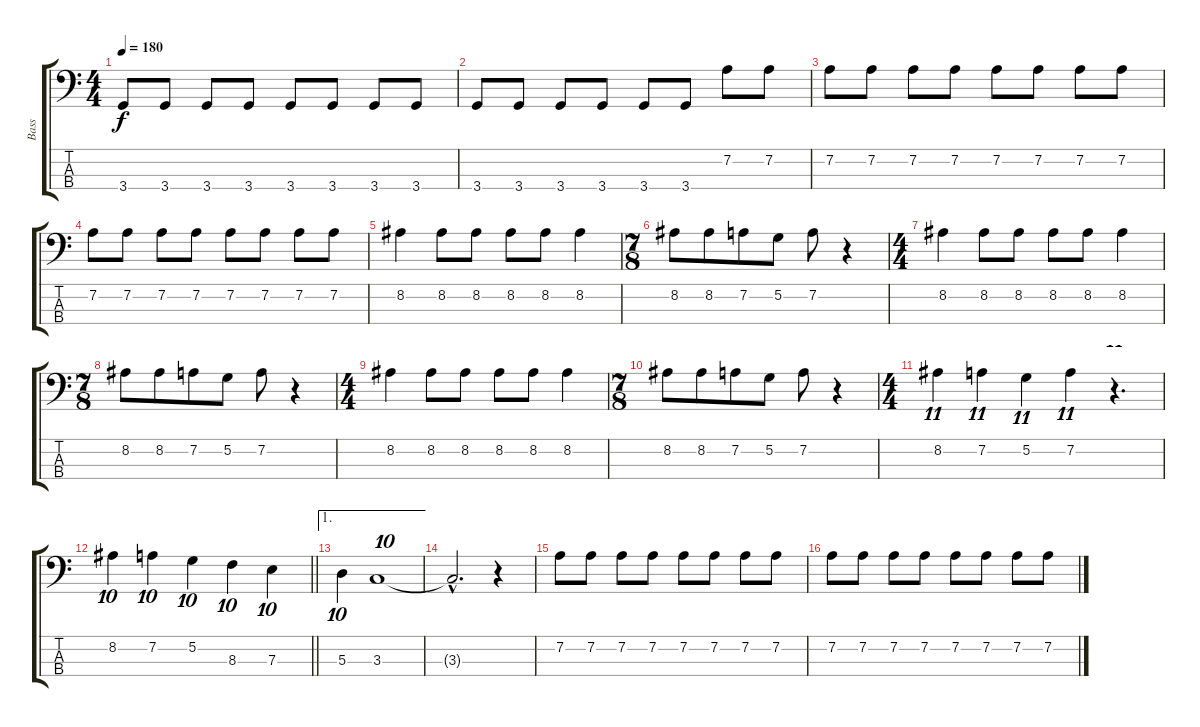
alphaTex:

\track ("Bass" "Bass") {instrument electricbassfinger}
\staff {score tabs}
\tuning (G2 D2 A1 E1) {hide}
\ts (4 4)
\tempo 180
\clef f4
\ks c
3.4.8{dy f} 3.4.8 3.4.8 3.4.8 3.4.8 3.4.8 3.4.8 3.4.8 |
3.4.8 3.4.8 3.4.8 3.4.8 3.4.8 3.4.8 7.2.8 7.2.8 |
7.2.8 7.2.8 7.2.8 7.2.8 7.2.8 7.2.8 7.2.8 7.2.8 |
7.2.8 7.2.8 7.2.8 7.2.8 7.2.8 7.2.8 7.2.8 7.2.8 |
8.2.4 8.2.8 8.2.8 8.2.8 8.2.8 8.2.4 |
\ts (7 8)
8.2.8 8.2.8 7.2.8 5.2.8 7.2.8 r.4 |
\ts (4 4)
8.2.4 8.2.8 8.2.8 8.2.8 8.2.8 8.2.4 |
\ts (7 8)
8.2.8 8.2.8 7.2.8 5.2.8 7.2.8 r.4 |
\ts (4 4)
8.2.4 8.2.8 8.2.8 8.2.8 8.2.8 8.2.4 |
\ts (7 8)
8.2.8 8.2.8 7.2.8 5.2.8 7.2.8 r.4 |
\ts (4 4)
8.2.4{tu (11 8)} 7.2.4{tu (11 8)} 5.2.4{tu (11 8)} 7.2.4{tu (11 8)} r.4{d tu (11 8)} |
\barLineRight lightlight
8.2.4{tu (10 8)} 7.2.4{tu (10 8)} 5.2.4{tu (10 8)} 8.3.4{tu (10 8)} 7.3.4{tu (10 8)} |
\ae 1
5.3.4{tu (10 8)} 3.3.1{tu (10 8)} |
3.3{hac t}.2{d} r.4 |
7.2.8 7.2.8 7.2.8 7.2.8 7.2.8 7.2.8 7.2.8 7.2.8 |
7.2.8 7.2.8 7.2.8 7.2.8 7.2.8 7.2.8 7.2.8 7.2.8
